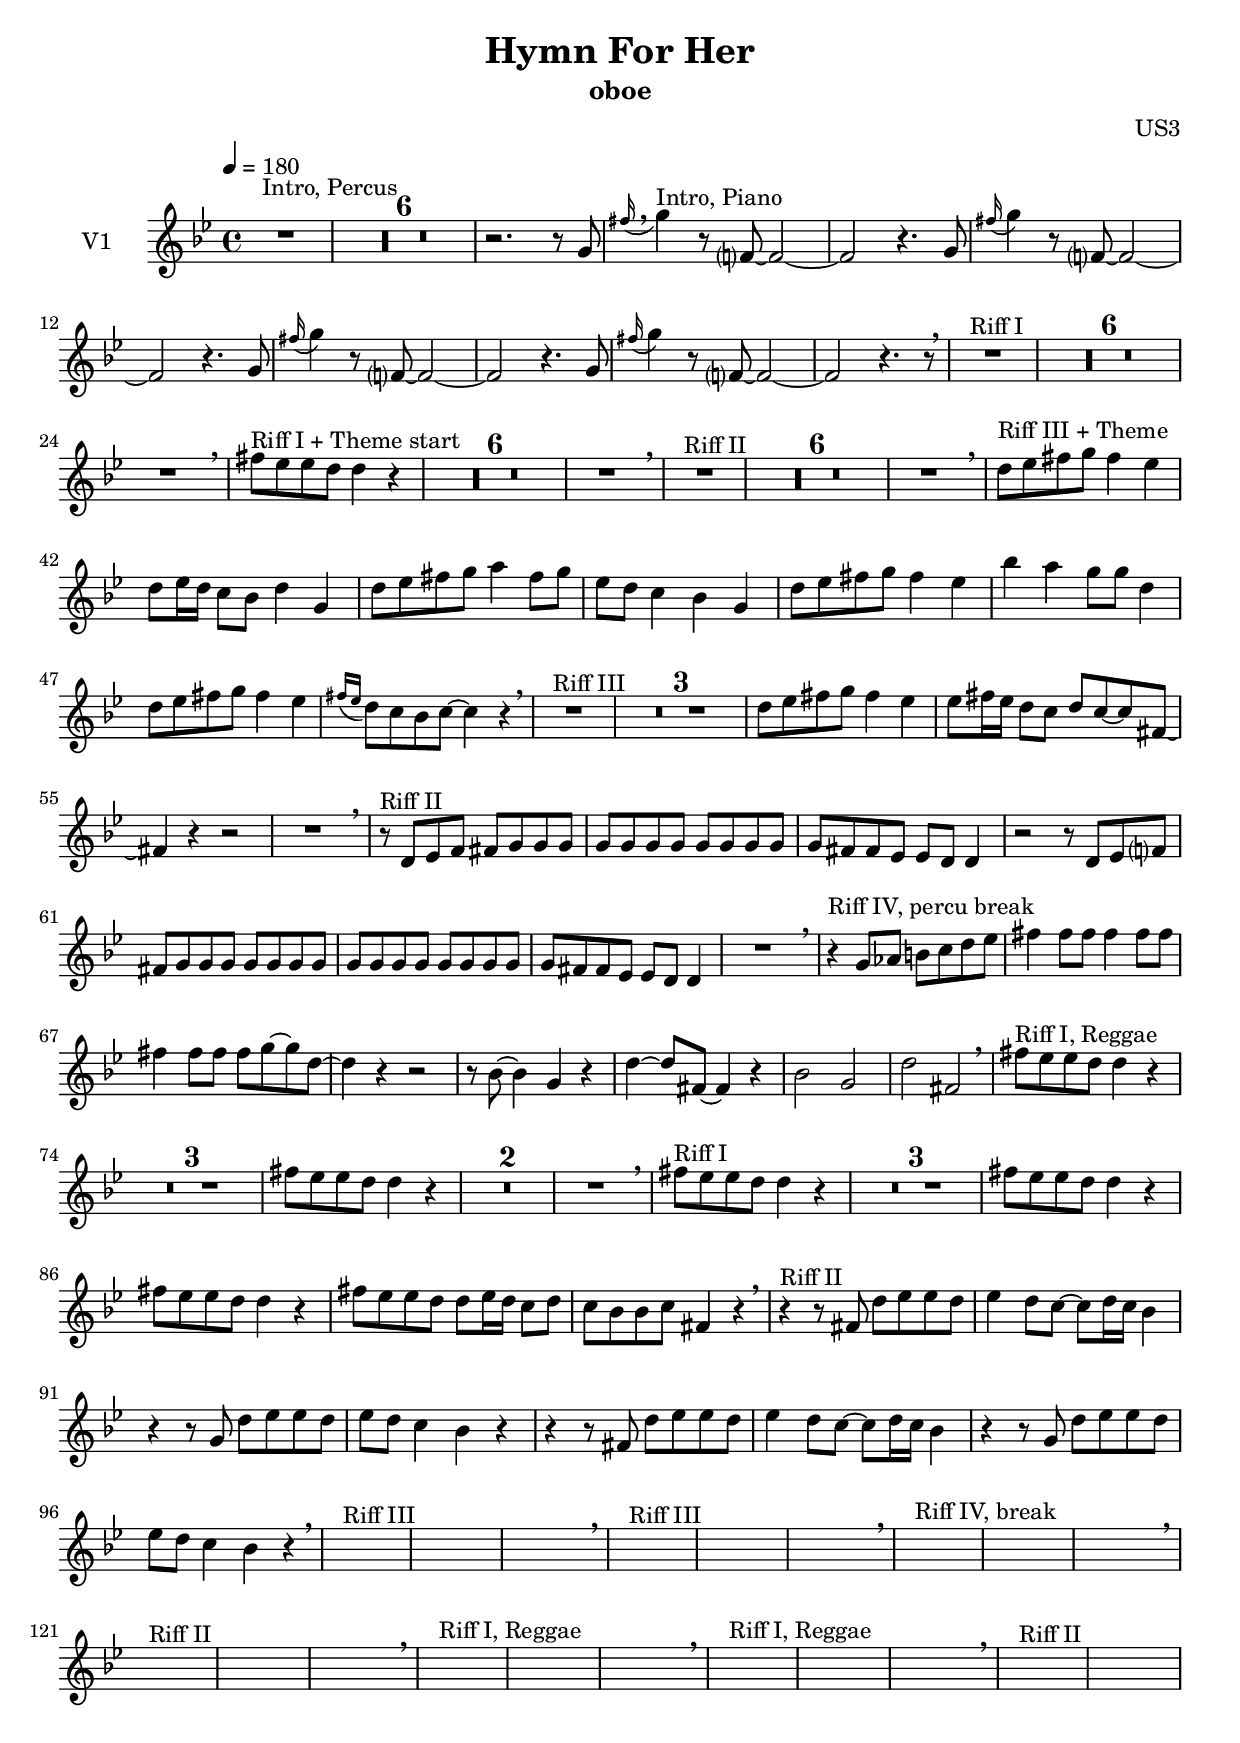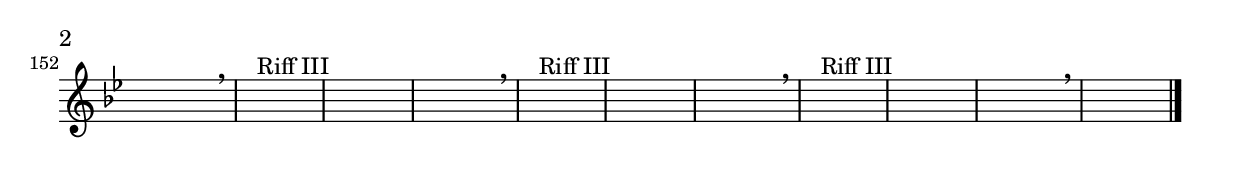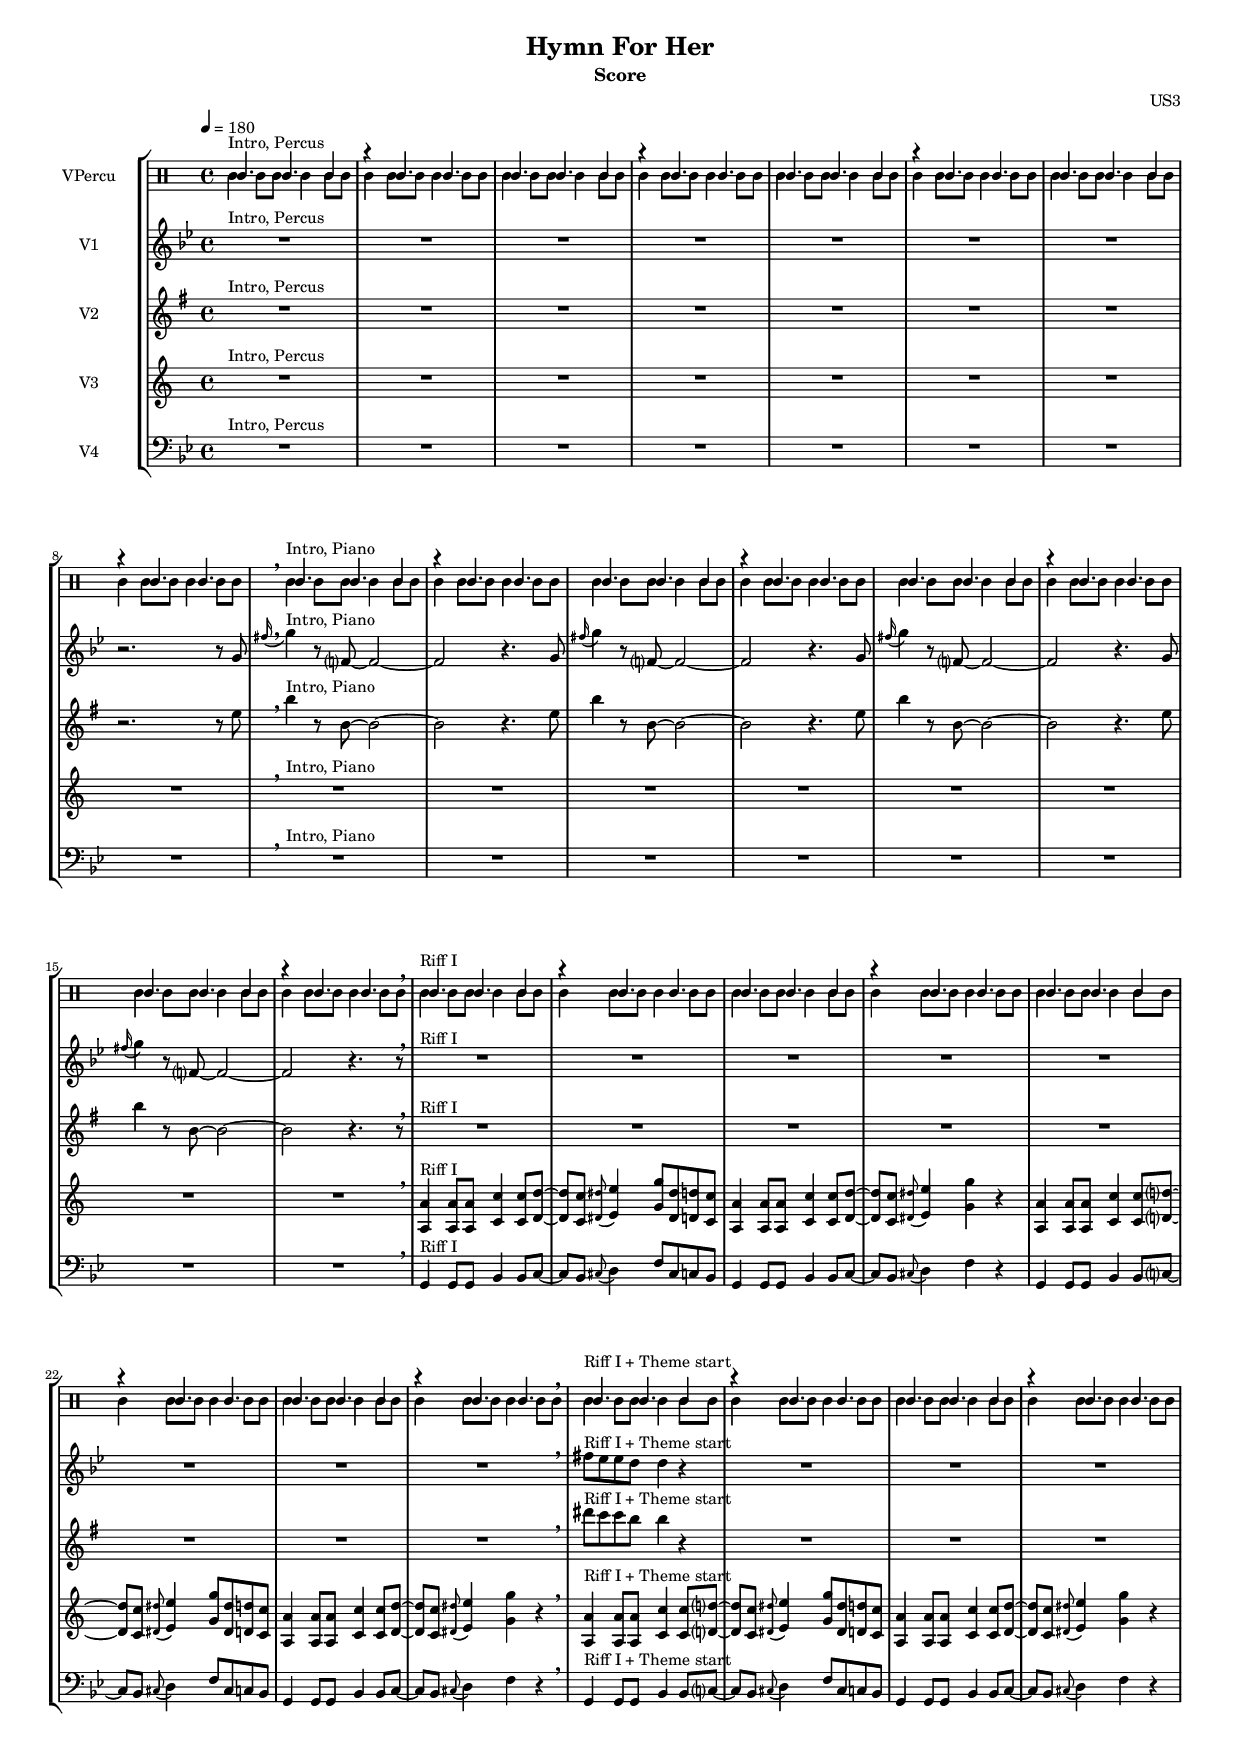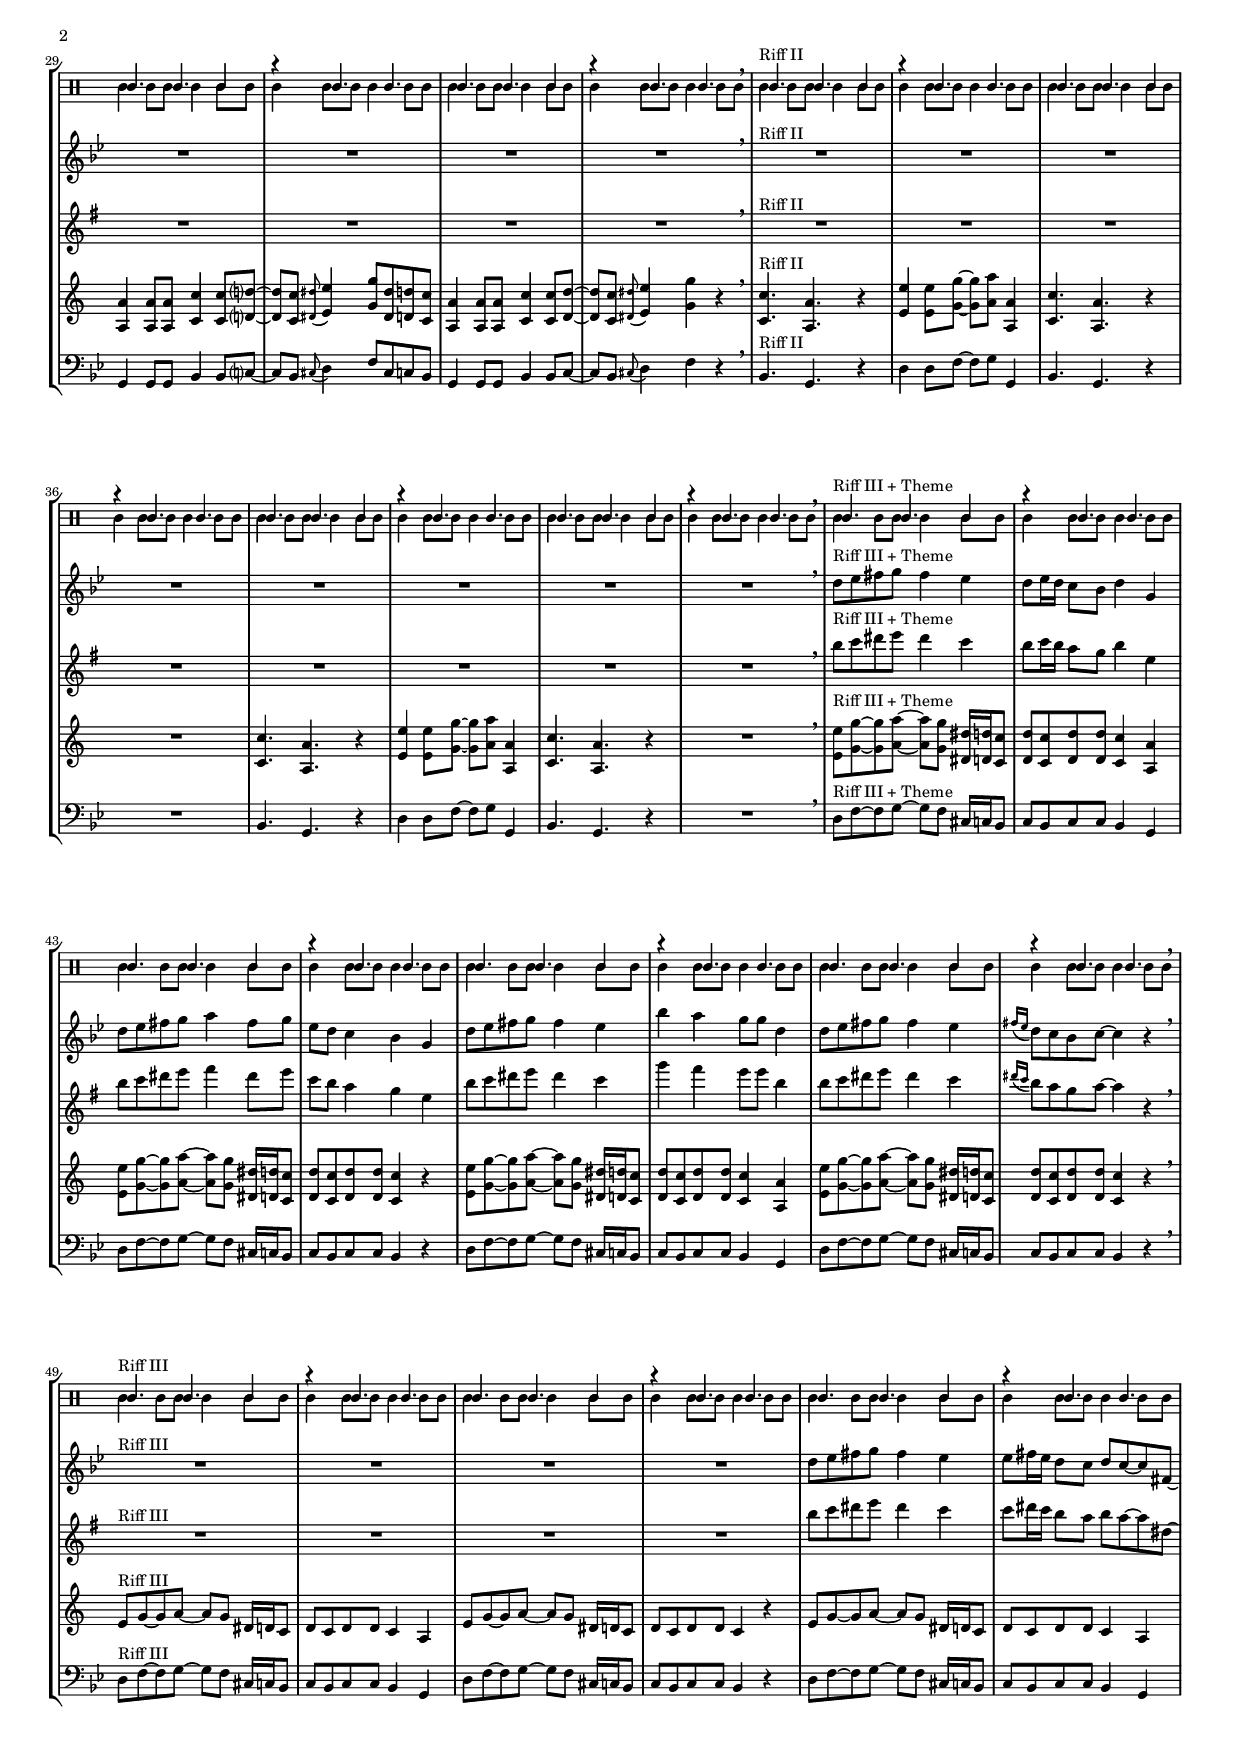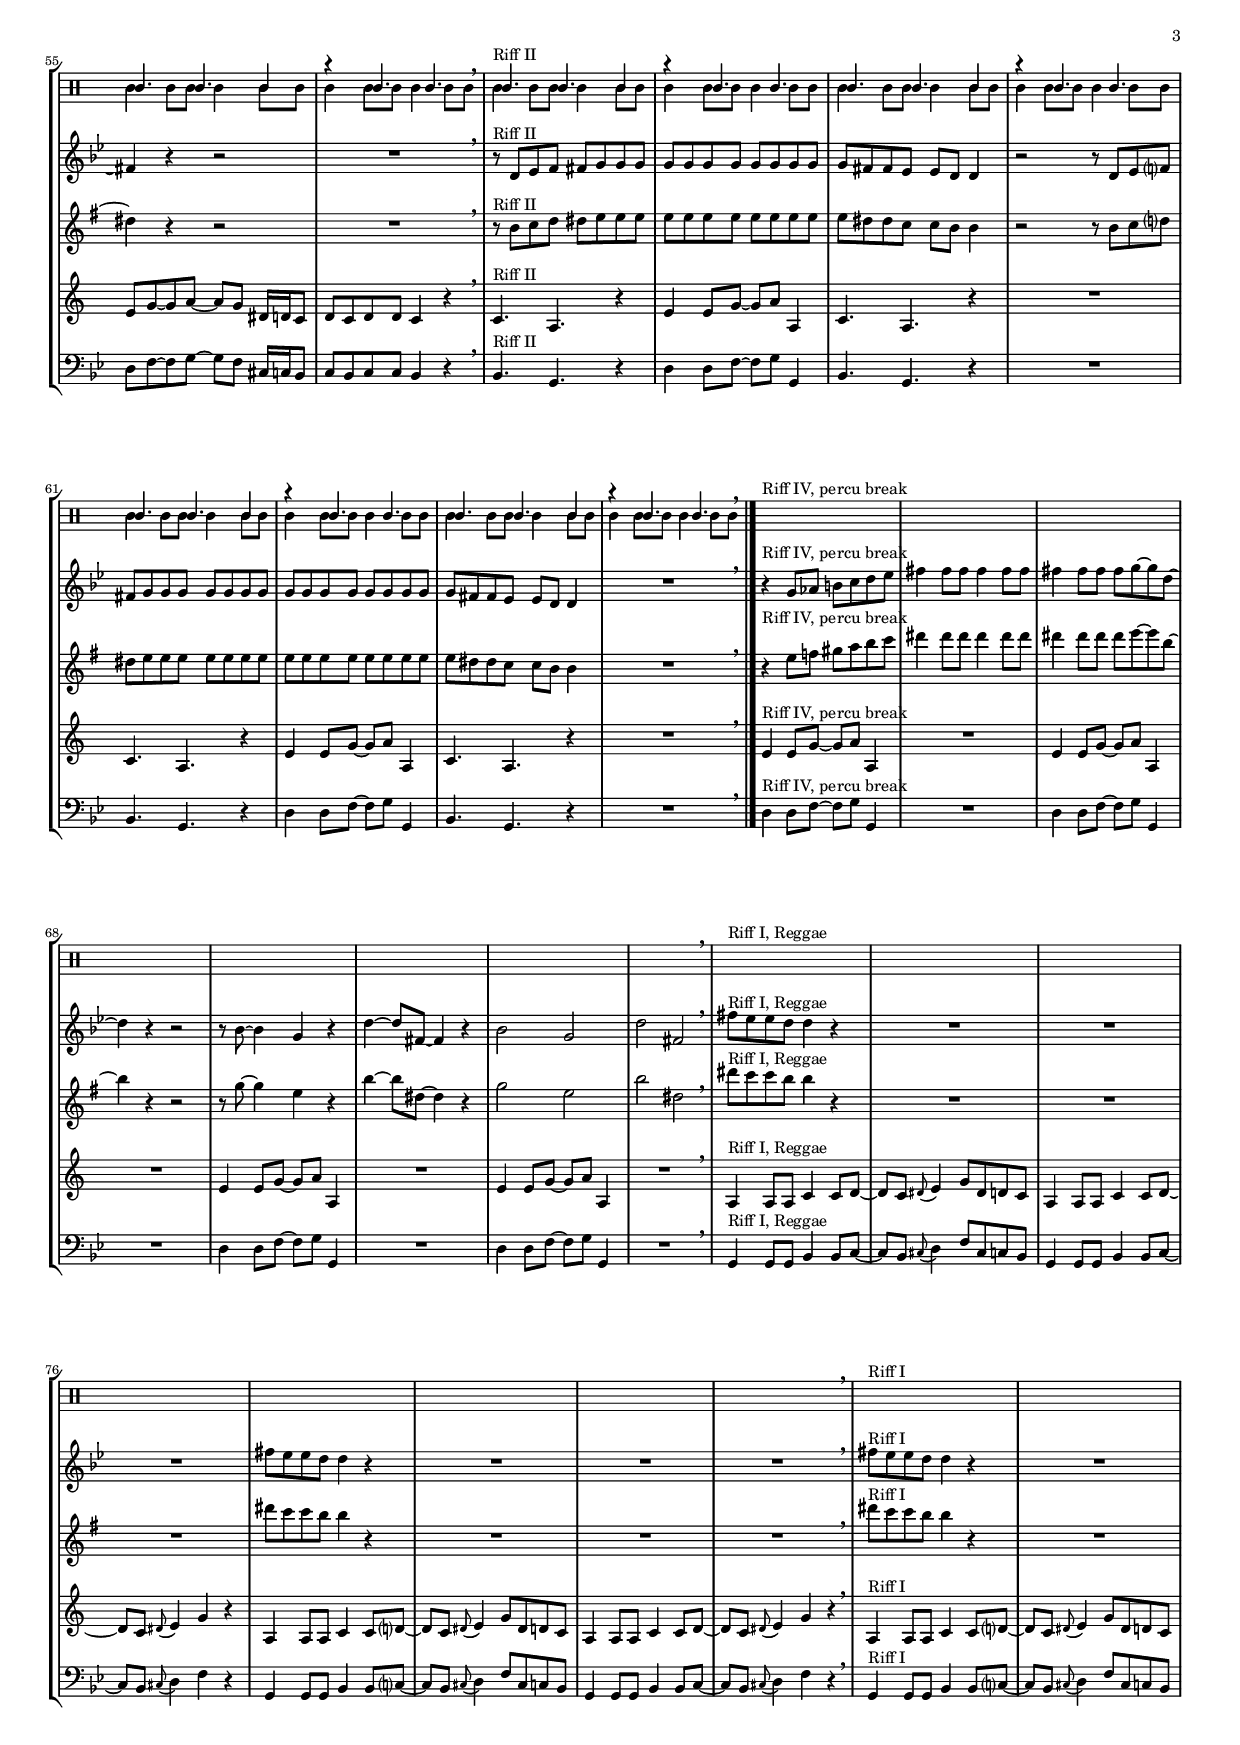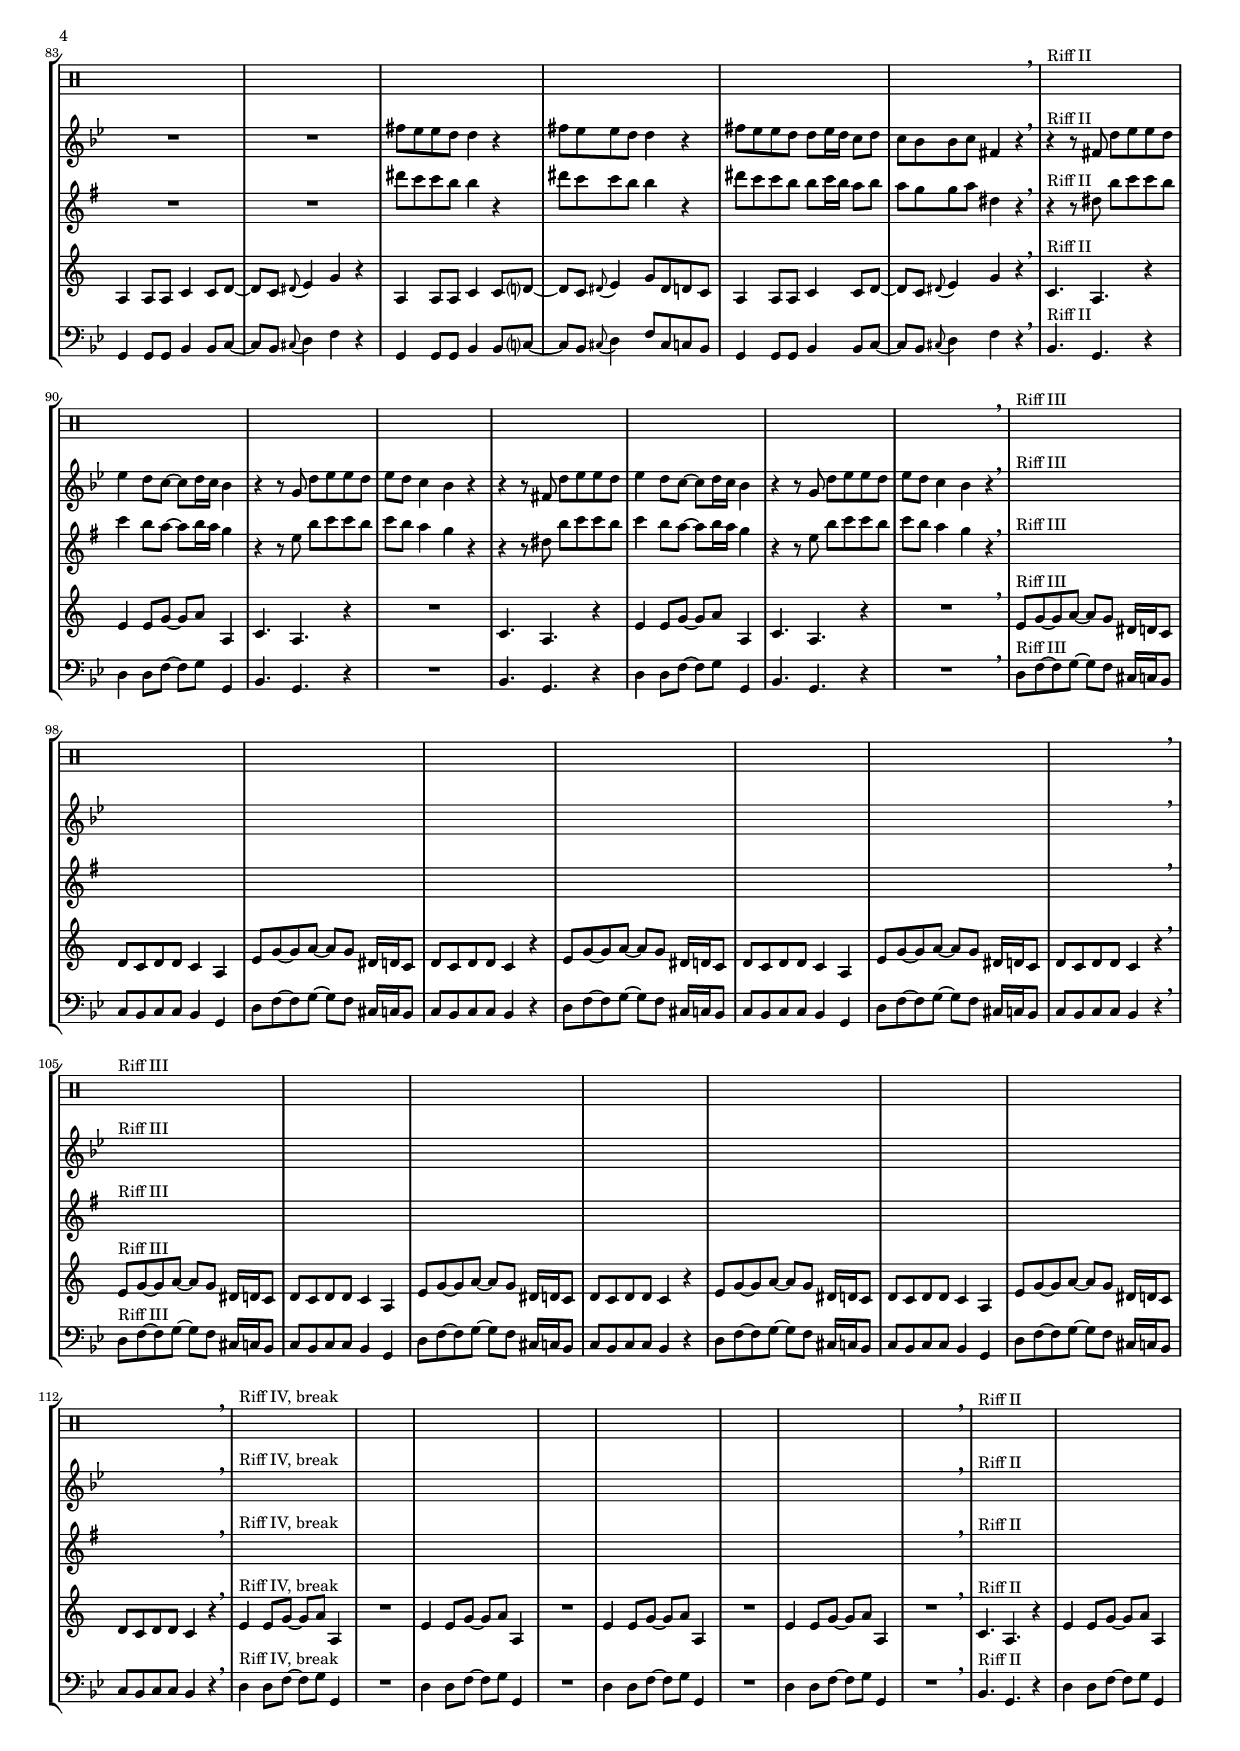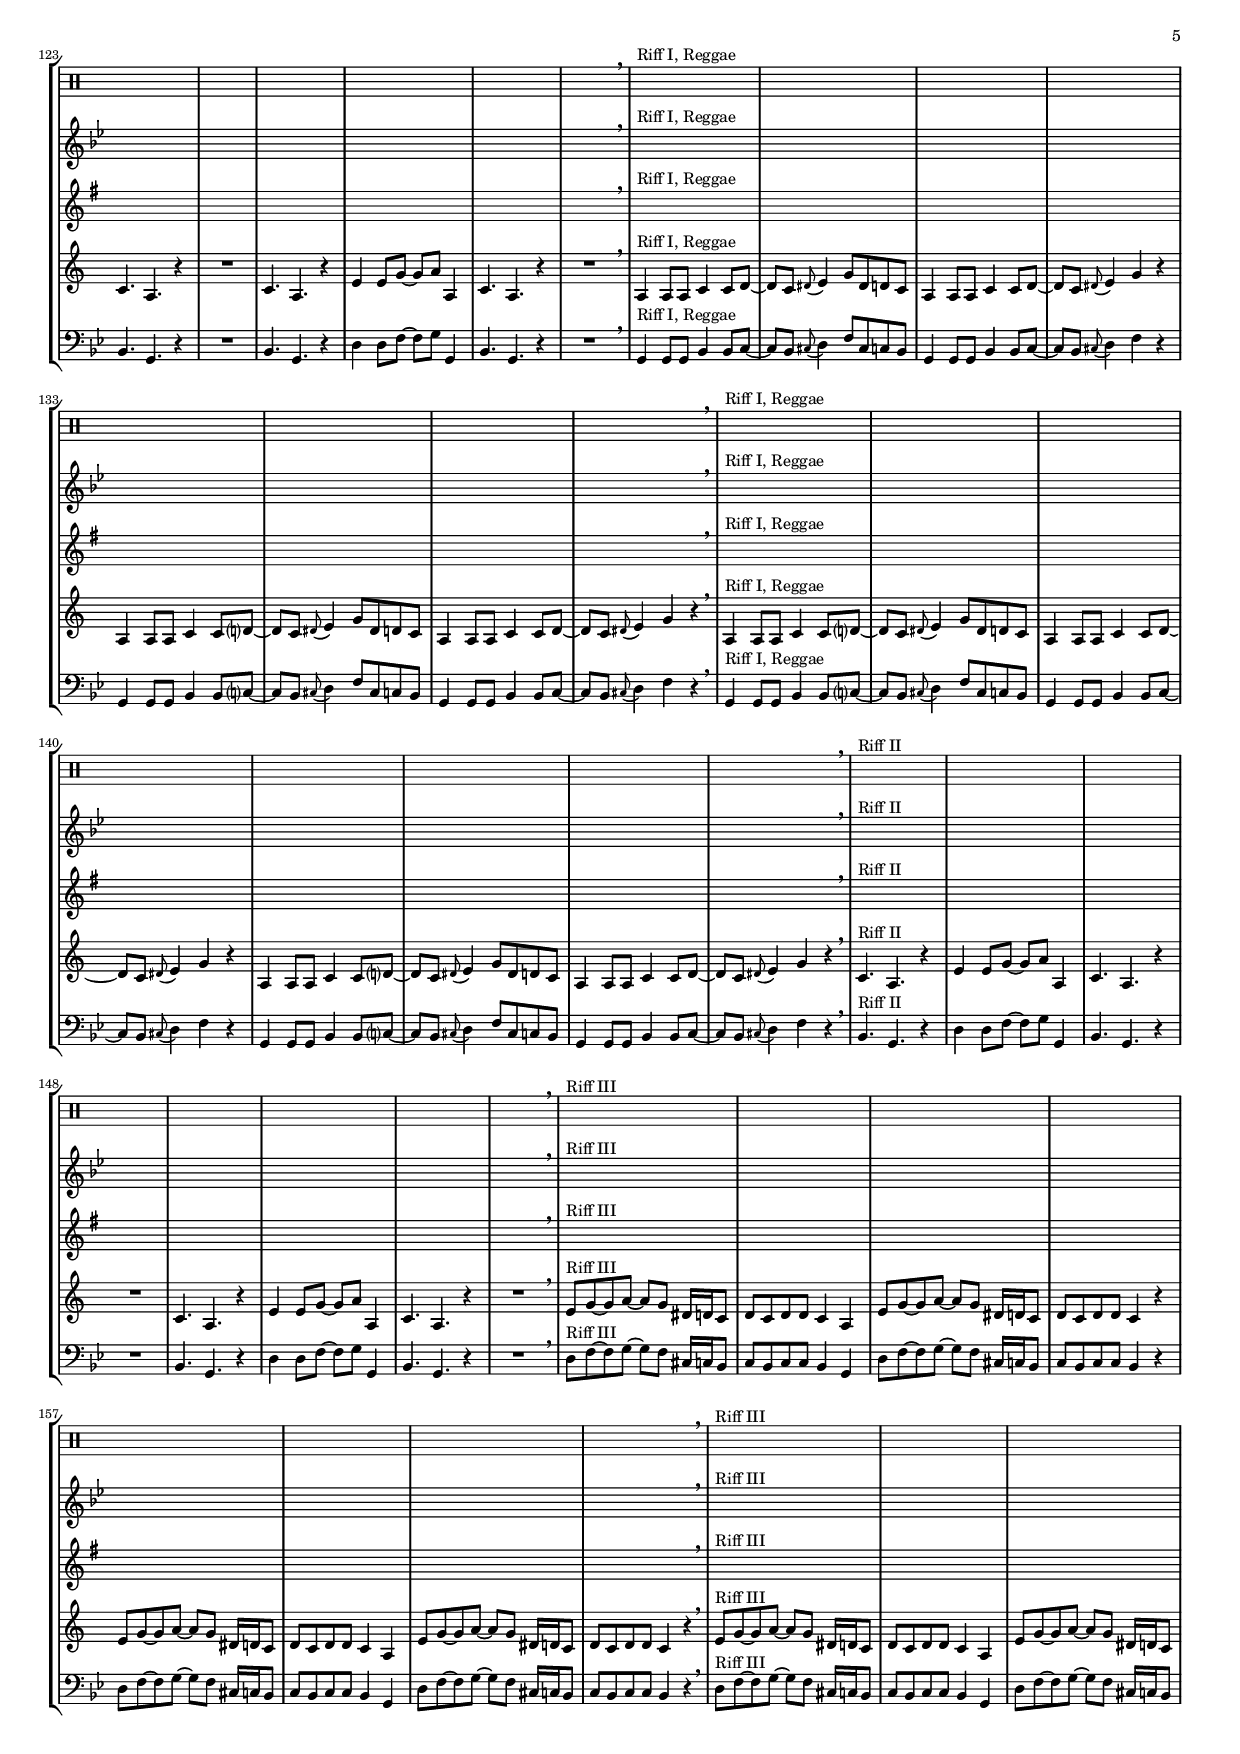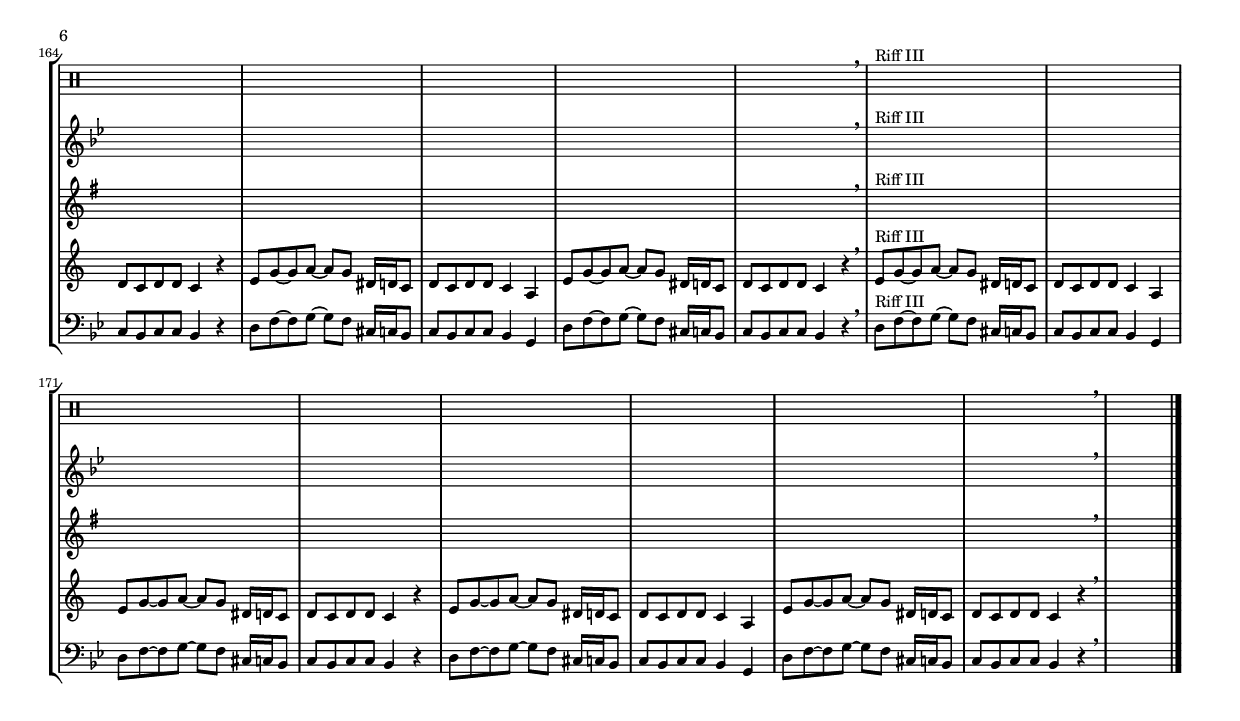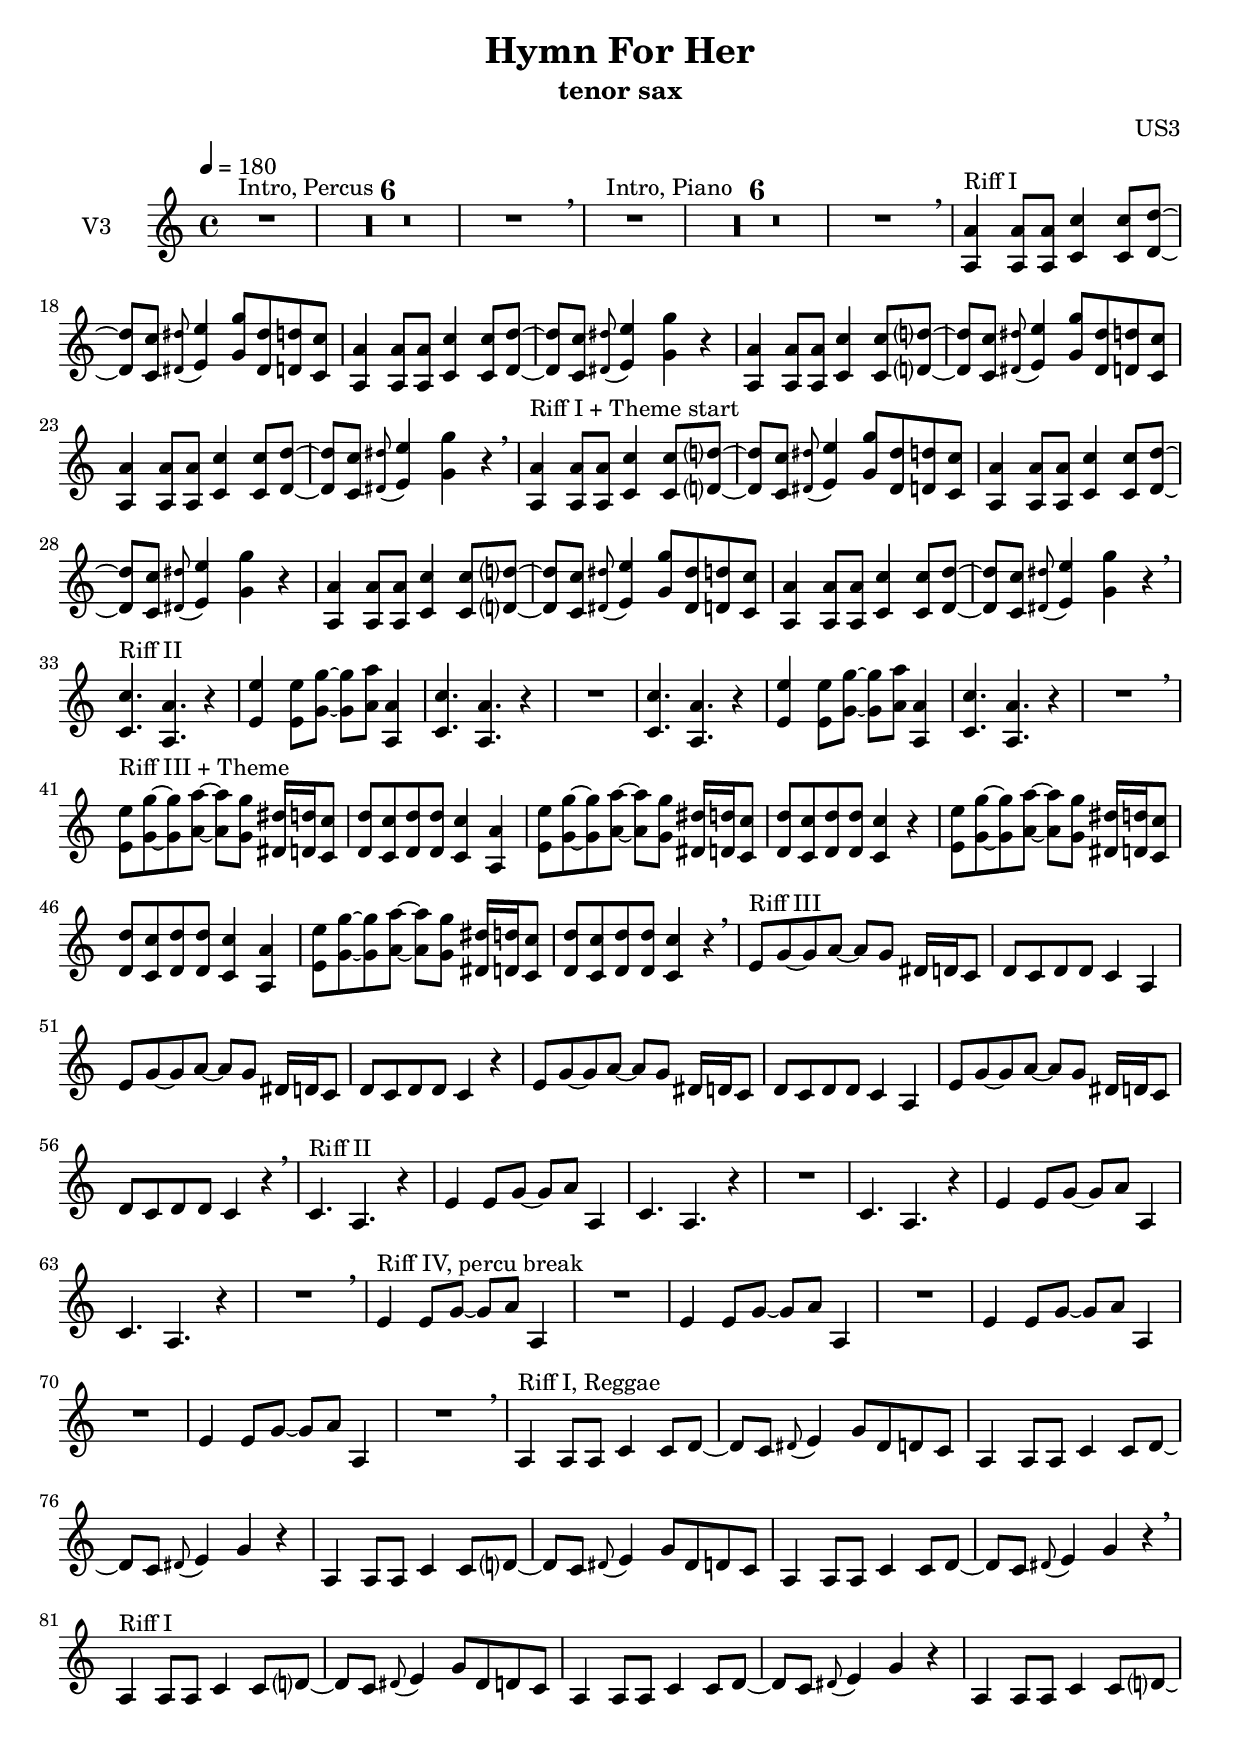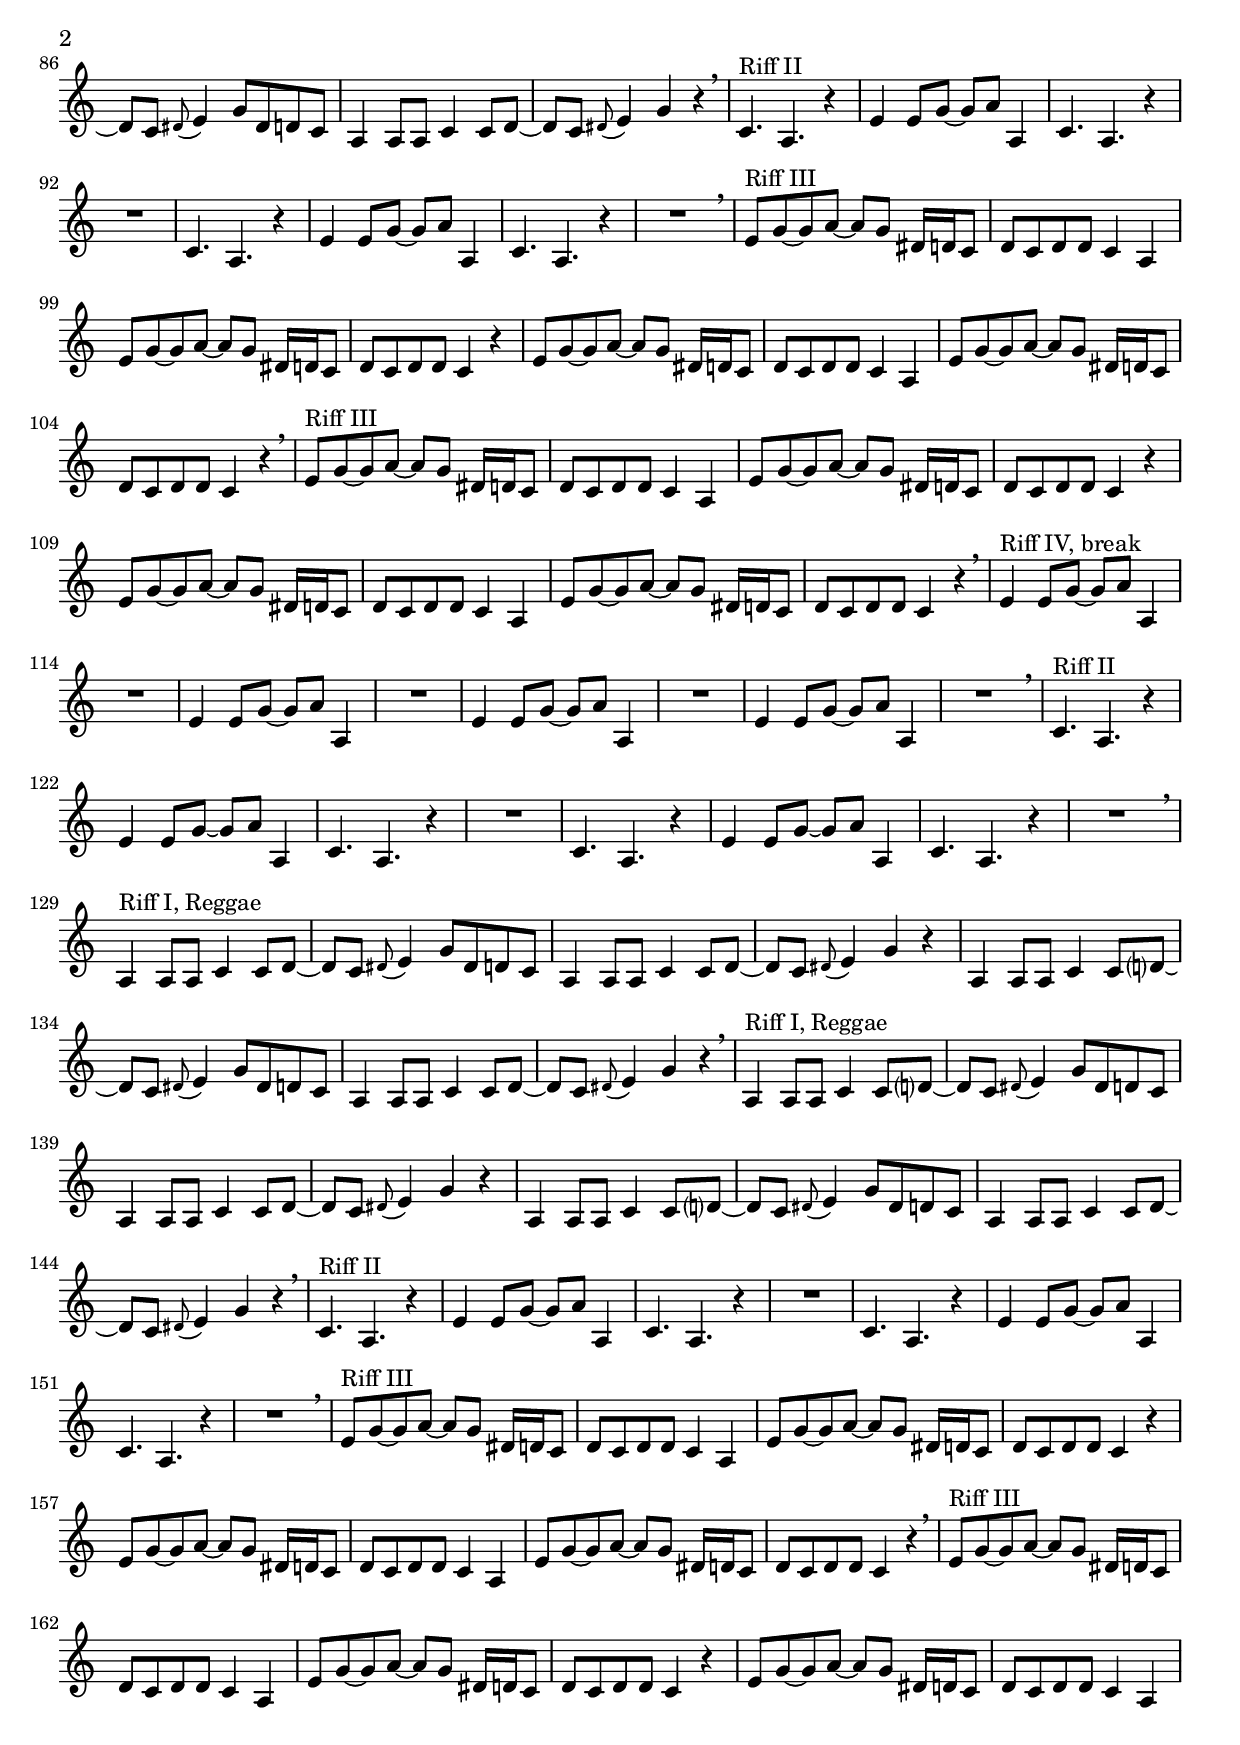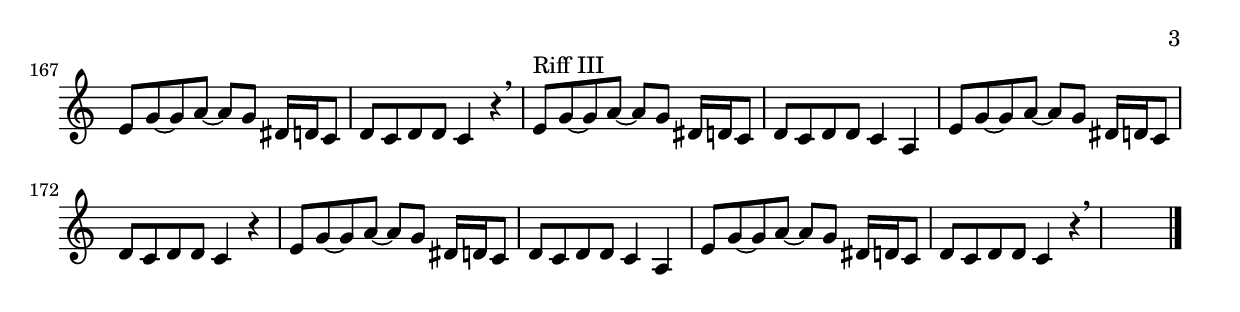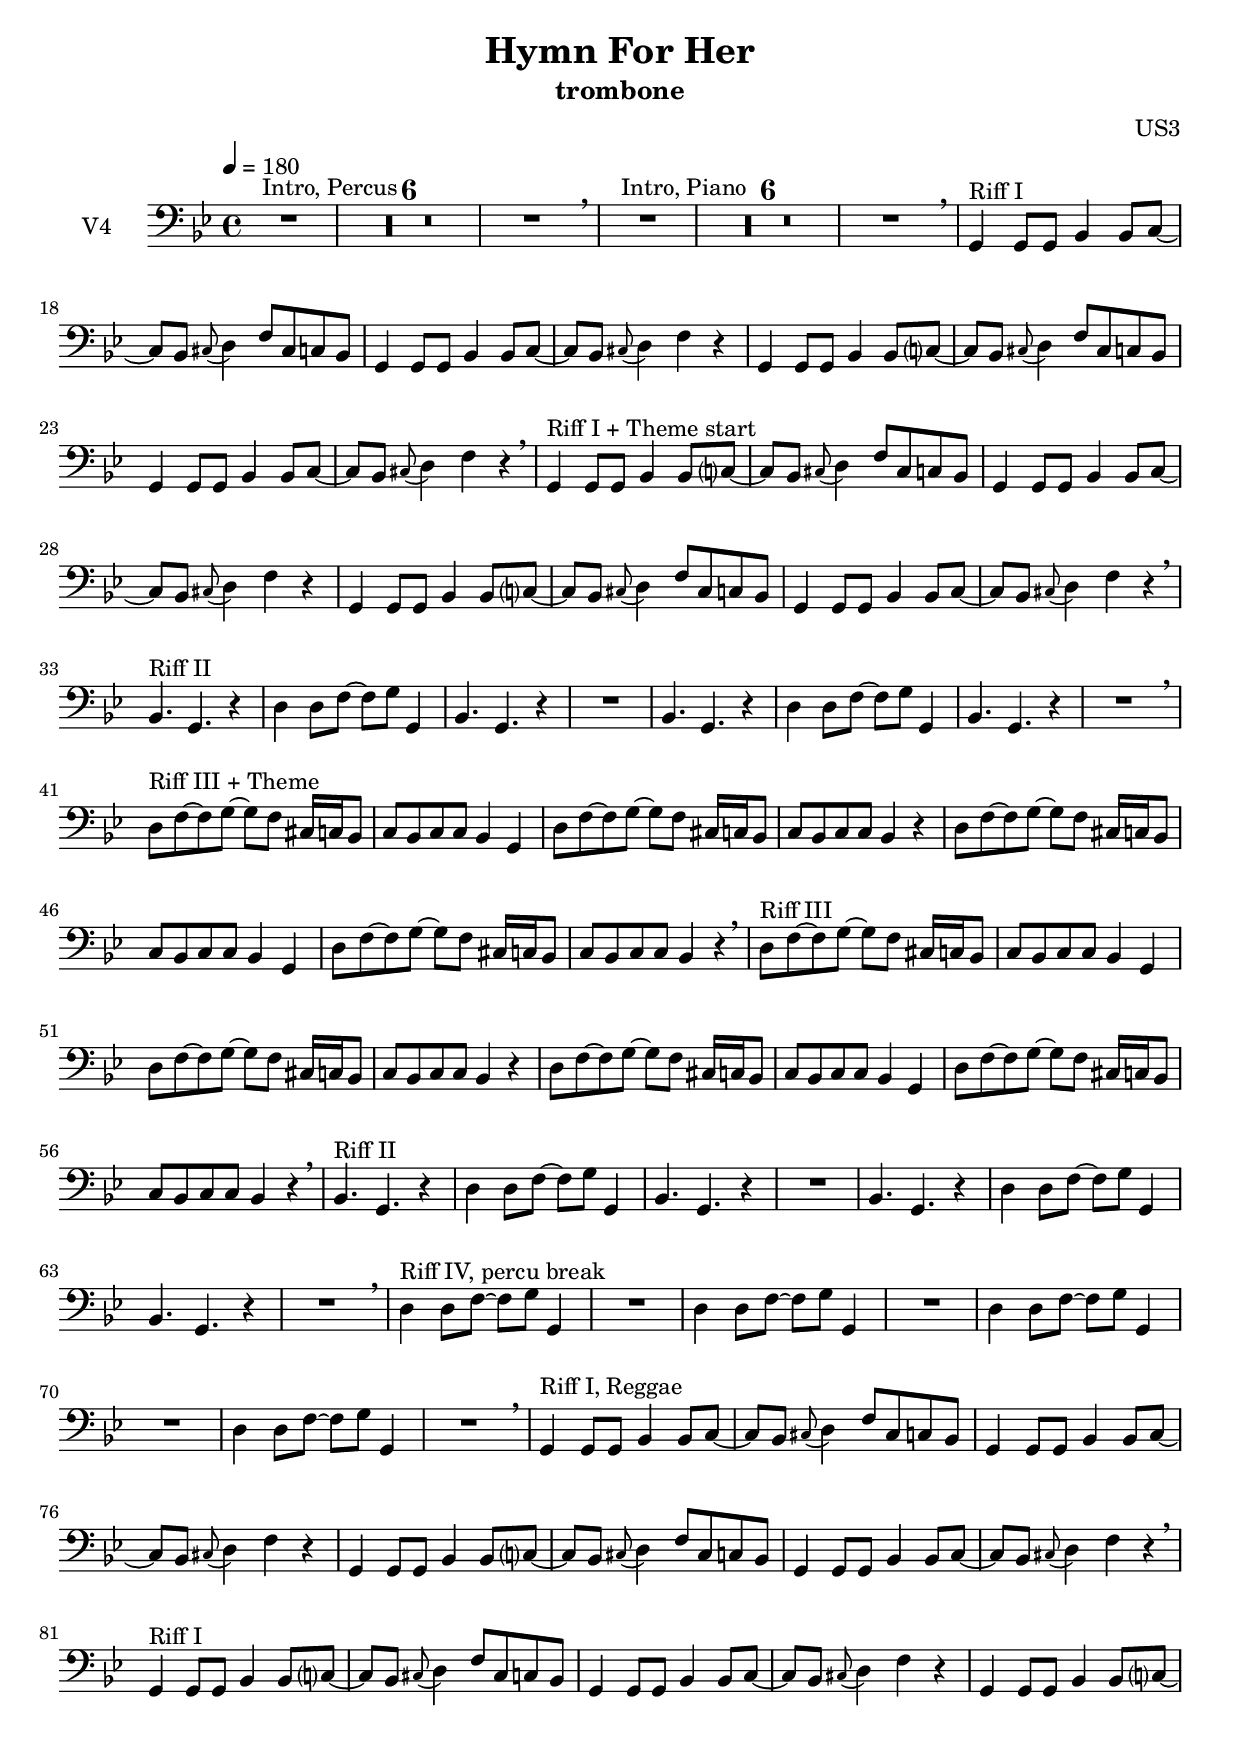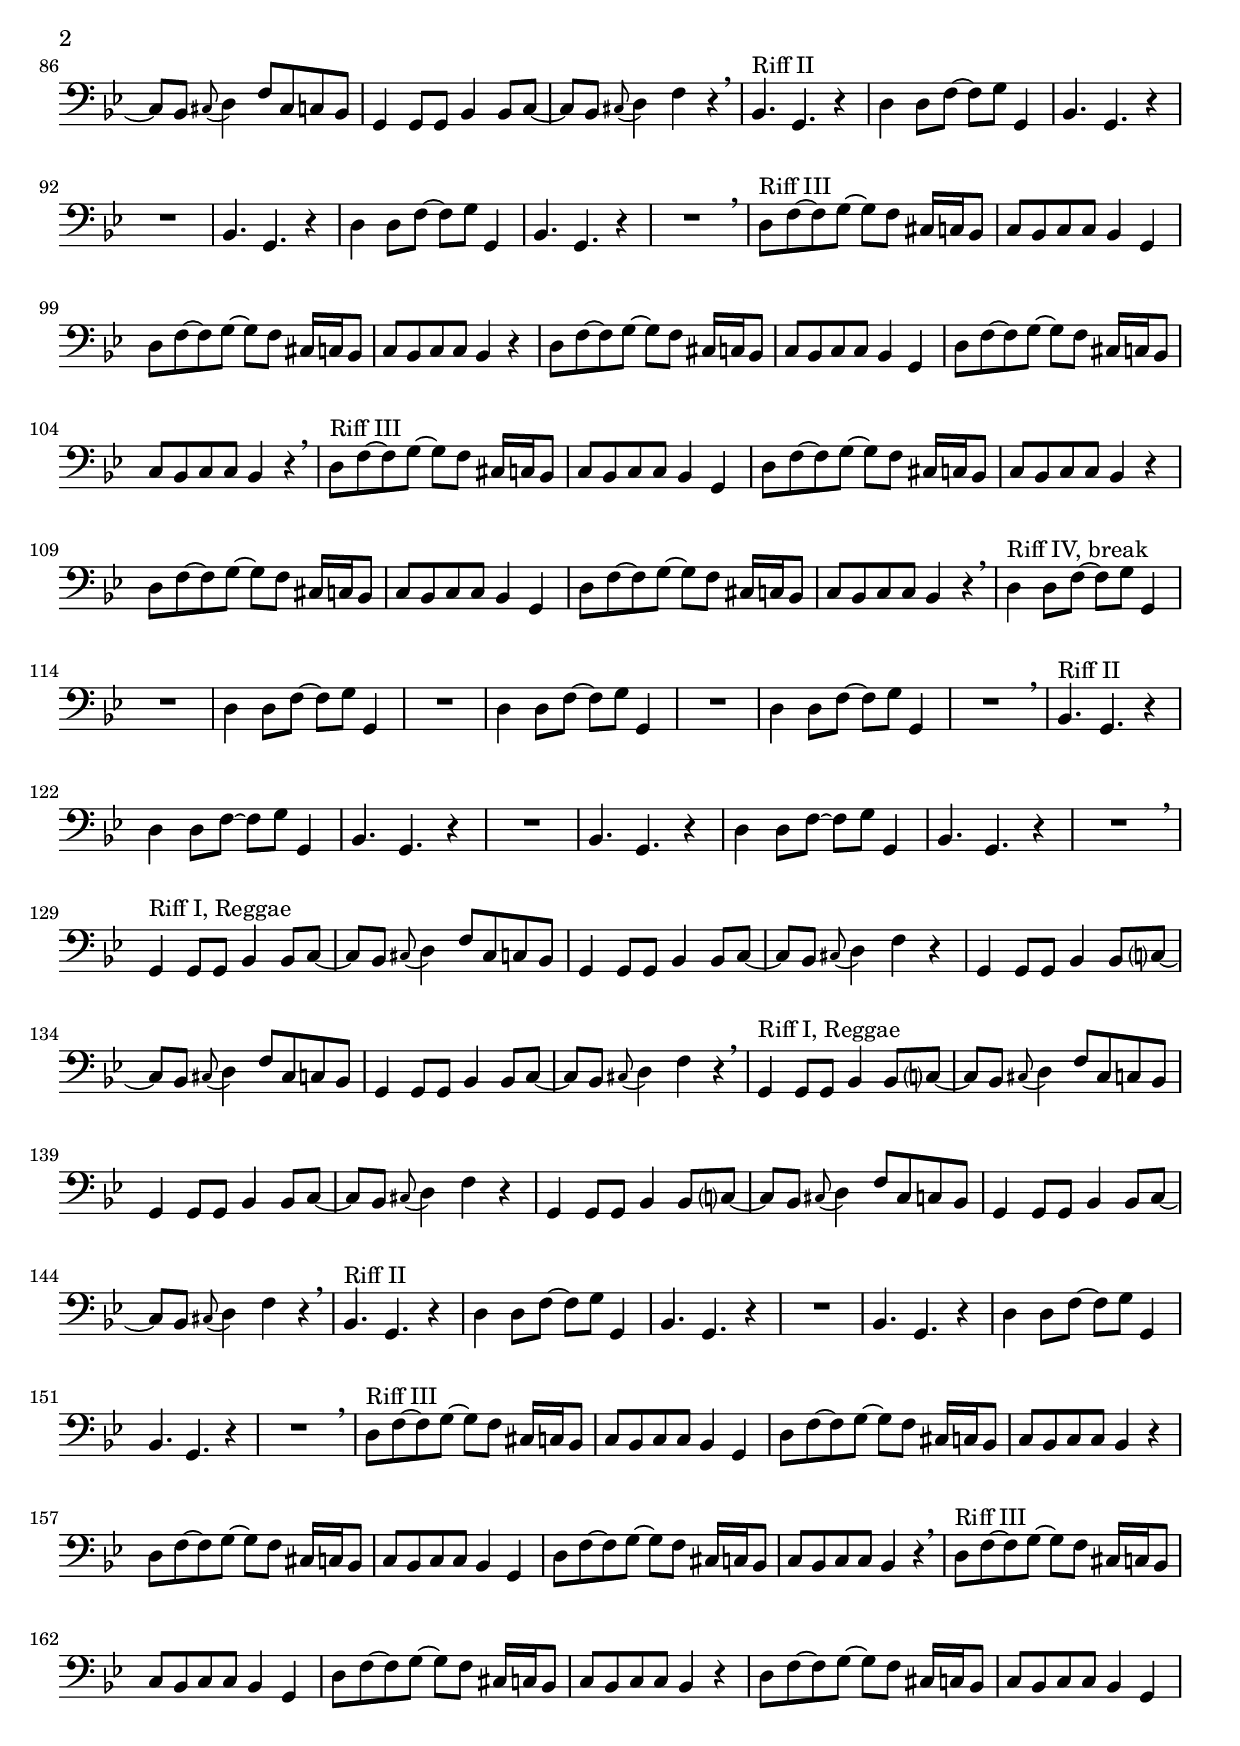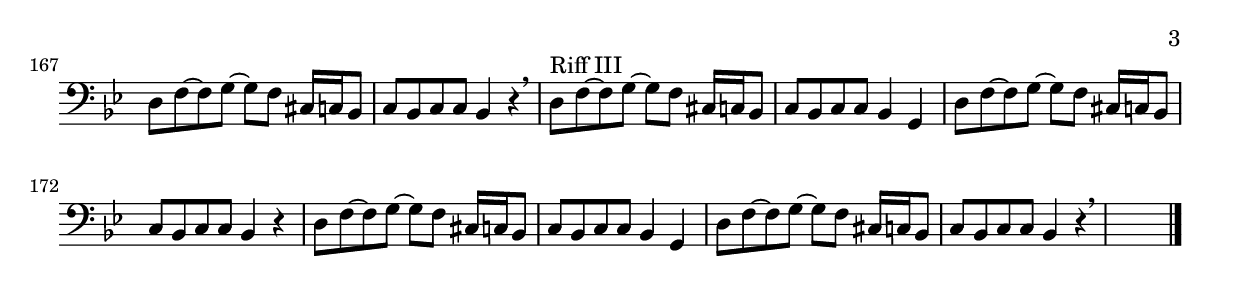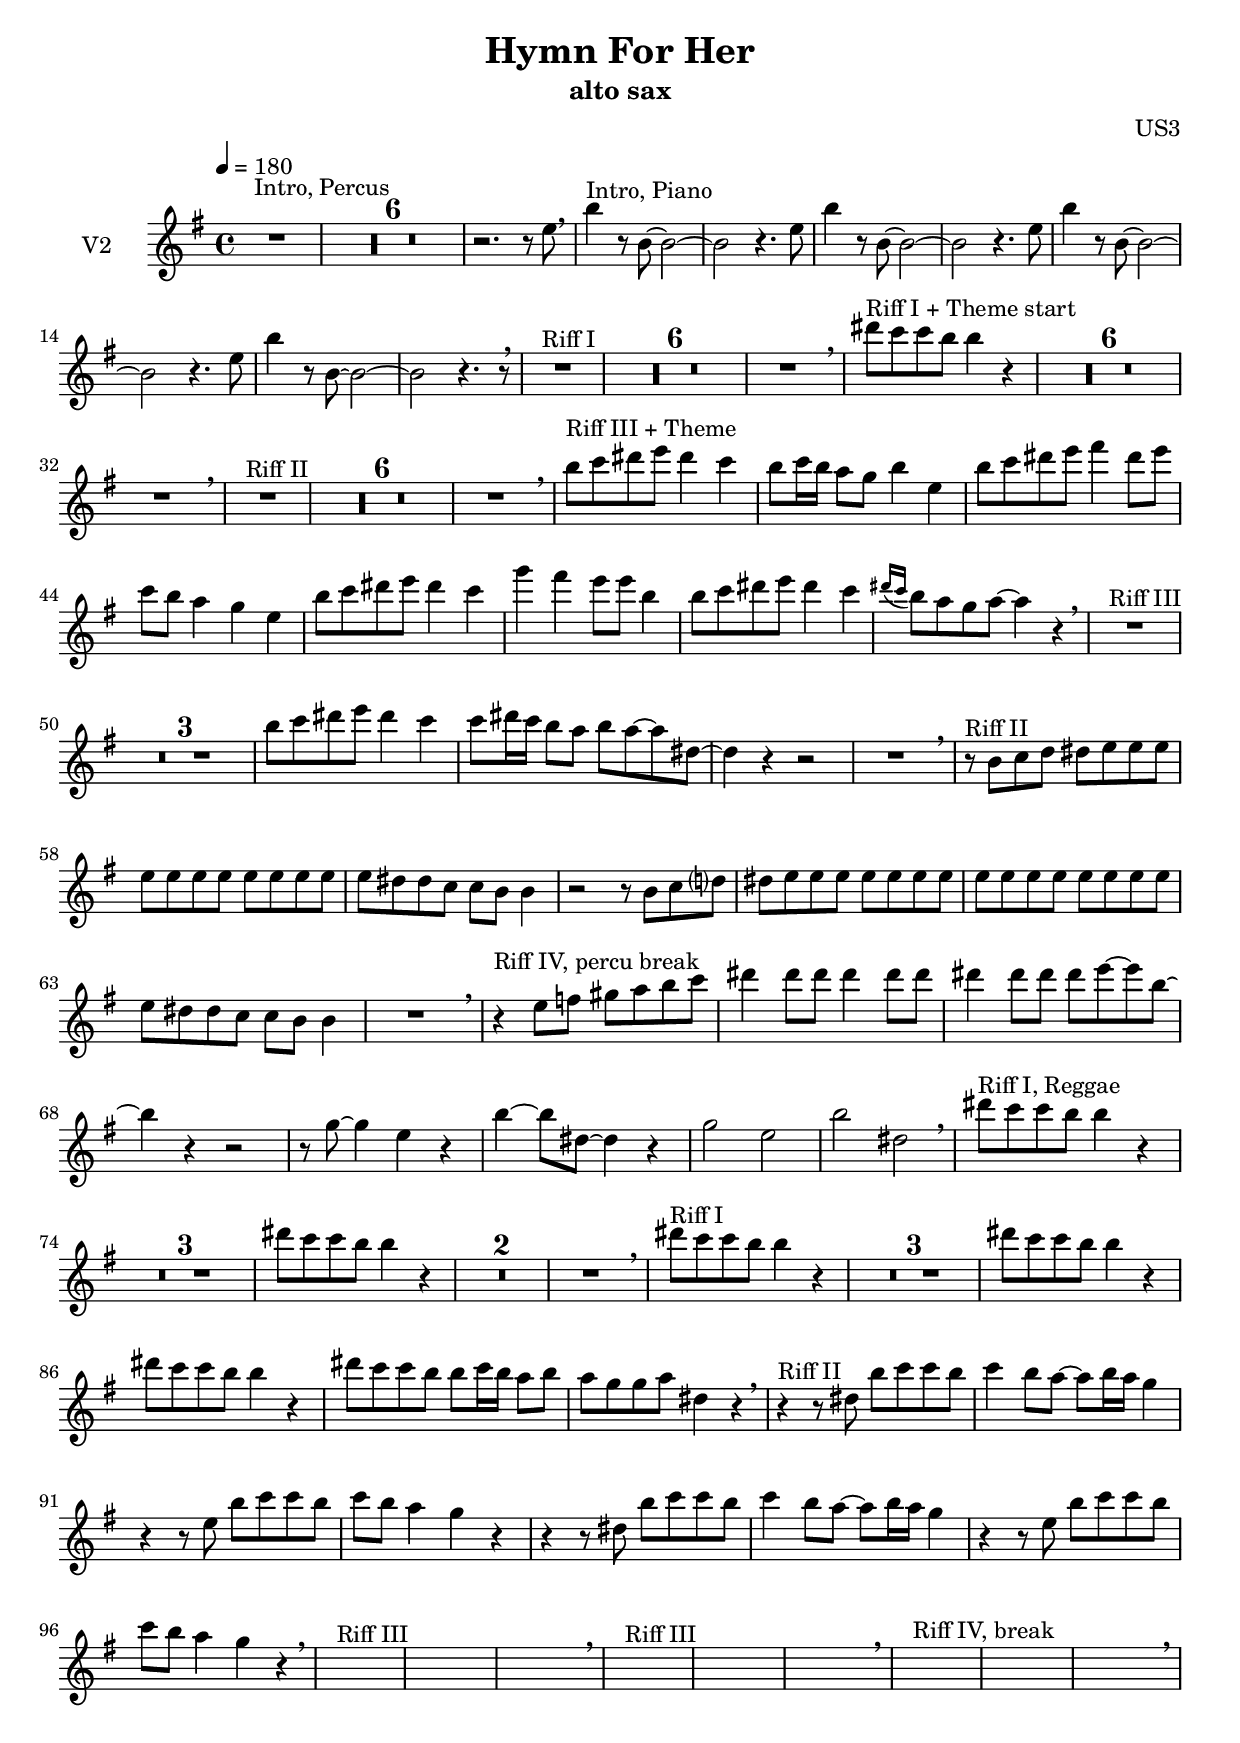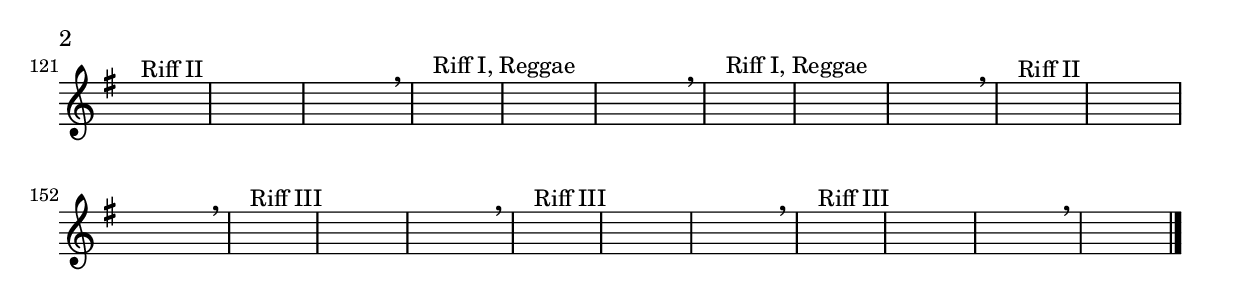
% Frescobaldi variables:
% -*- output: hymnForHer_windQuartet_scoreAndParts-score.pdf

% TRANSPOSITION and MIDI variables
originpitch = c %c' %bes'% f % c'

targetpitchone = c
targetpitchtwo = a
targetpitchthr = d'
targetpitchfou = c

midiInstrOne = "oboe"
midiInstrTwo = "alto sax"
midiInstrThr = "tenor sax"
midiInstrFou = "trombone"

clefVThree = "treble"

% INCLUDE the musical notes (and any variables further used in the books)
%%%%% piece.ly
%%%%% (This is the global definitions file)

\version "2.18.2"

\header{
  title = "Hymn For Her"
	composer = "US3"
}

% some things to define in the ..._score.ly file:
%originpitch = c' %c' %bes'% f % c'
%targetpitchone = c'
%targetpitchtwo = c'
%targetpitchthr = c'
%targetpitchfou = c'

%clefVThree = G % alto % bass... 

% midiInstrOne
% midiInstrTwo
% midiInstrThr
% midiInstrFou

globalStyle = {
  \accidentalStyle "modern-cautionary"
}

structure = {
  s1^\markup{Intro, Percus} | %\breathe |
  s1 * 6 |
  s1 \breathe |
  s1^\markup{Intro, Piano} | %\breathe |
  s1 * 6 |
  s1 \breathe |
  s1^\markup{Riff I} | %\breathe |
  s1 * 6 |
  s1 \breathe |
  s1^\markup{Riff I + Theme start} | %\breathe |
  s1 * 6 |
  s1 \breathe |
  s1^\markup{Riff II} | %\breathe |
  s1 * 6 |
  s1 \breathe |
  s1^\markup{Riff III + Theme} | %\breathe |
  s1 * 6 |
  s1 \breathe |
  s1^\markup{Riff III} | %\breathe |
  s1 * 6 |
  s1 \breathe |
  s1^\markup{Riff II} | %\breathe |
  s1 * 6 |
  s1 \breathe |
  s1^\markup{Riff IV, percu break} | %\breathe |
  s1 * 6 |
  s1 \breathe |
  s1^\markup{Riff I, Reggae} | %\breathe |
  s1 * 6 |
  s1 \breathe |
  s1^\markup{Riff I} | %\breathe |
  s1 * 6 |
  s1 \breathe |
  s1^\markup{Riff II} | %\breathe |
  s1 * 6 |
  s1 \breathe |
  s1^\markup{Riff III} | %\breathe |
  s1 * 6 |
  s1 \breathe |
  s1^\markup{Riff III} | %\breathe |
  s1 * 6 |
  s1 \breathe |
  s1^\markup{Riff IV, break} | %\breathe |
  s1 * 6 |
  s1 \breathe |
  s1^\markup{Riff II} | %\breathe |
  s1 * 6 |
  s1 \breathe |
  s1^\markup{Riff I, Reggae} | %\breathe |
  s1 * 6 |
  s1 \breathe |
  s1^\markup{Riff I, Reggae} | %\breathe |
  s1 * 6 |
  s1 \breathe |
  s1^\markup{Riff II} | %\breathe |
  s1 * 6 |
  s1 \breathe |
  s1^\markup{Riff III} | %\breathe |
  s1 * 6 |
  s1 \breathe |
  s1^\markup{Riff III} | %\breathe |
  s1 * 6 |
  s1 \breathe |
  s1^\markup{Riff III} | %\breathe |
  s1 * 6 |
  s1 \breathe |
  s1
  % \bar "||"
  \bar "|."
}

global = {
  \time 4/4
  \tempo 4 = 180
  \key g \minor 
}

bassRiffI = \relative c {
  \repeat unfold 2 {
    g4 g8 g bes4 bes8 c8~ |
    c8 bes8 \appoggiatura cis8 d4 f8 cis c bes |
    g4 g8 g bes4 bes8 c8~ |
    c8 bes8 \appoggiatura cis8 d4 f4 r4 |
  }
}

bassRiffII = \relative c {
  \repeat unfold 2 {
    bes4. g4. r4 |
    d'4 d8 f8~ f8 g8 g,4 | 
    bes4. g4. r4 |
    R1
  }
}

bassRiffIII = \relative c {
  \repeat unfold 2 {
    d8 f8~ f8 g8~ g8 f8 cis16 c bes8 |
    c8 bes c c bes4 g |
    d'8 f8~ f8 g8~ g8 f8 cis16 c bes8 |
    c8 bes c c bes4 r4 |
  }
}

bassRiffIV = \relative c {
  \repeat unfold 4 {
    d4 d8 f8~ f g8 g,4 |
    R1 |
  }
}

bassRiffs = {
  R1*8 |
  R1*8 |
  \bassRiffI
  \bassRiffI
  \bassRiffII
  \bassRiffIII
  \bassRiffIII
  \bassRiffII
  \bassRiffIV
  \bassRiffI
  \bassRiffI
  \bassRiffII
  \bassRiffIII
  \bassRiffIII
  \bassRiffIV
  \bassRiffII
  \bassRiffI
  \bassRiffI
  \bassRiffII
  \bassRiffIII
  \bassRiffIII
  \bassRiffIII
}

melody = \relative c'' {
  fis8 ees ees d d4 r4 | 
  R1 * 7 |
  
  R1 * 8 |
  
  d8 ees fis g fis4 ees |
  d8 ees16 d c8 bes d4 g, |
  d'8 ees fis g a4 fis8 g |
  ees d c4 bes g |
  d'8 ees fis g fis4 ees |
  bes'4 a g8 g d4 |
  d8 ees fis g fis4 ees |
  \appoggiatura {fis16 ees} d8 c bes c8~ c4 r |
  
  R1 * 4 |
  d8 ees fis g fis4 ees |
  ees8 fis16 ees d8 c d c~ c fis,~ |
  fis4 r r2 |
  R1 |

  r8 d ees f fis g g g |
  g g g g g g g g |
  g fis fis ees ees d d4 | 
  r2 r8 d ees f | 
  fis g g g g g g g | 
  g g g g g g g g |
  g fis fis ees ees d d4 | 
  R1 
  
  r4 g8 aes b c d ees |
  fis4 fis8 fis fis4 fis8 fis |
  fis4 fis8 fis fis8 g~ g d~ |
  d4 r4 r2 |
  r8 bes~ bes4 g4 r4 |
  d'4~ d8 fis,~ fis4 r4 |
  bes2 g2 |
  d'2 fis, |
  
  fis'8 ees ees d d4 r4 | 
  R1 * 3 |
  fis8 ees ees d d4 r4 | 
  R1 * 3 |
  
  fis8 ees ees d d4 r4 | 
  R1 * 3 |
  fis8 ees ees d d4 r4 | 
  fis8 ees ees d d4 r4 | 
  fis8 ees ees d d8 ees16 d c8 d |
  c bes bes c fis,4 r4 | 
  %fis'8 ees ees d d4 r4 | 
  %fis8 ees ees d d4 r4 | 
  %fis8 ees ees d d8 c c d | 
  %c bes bes c fis,4 r4 | 
  
  r4 r8 fis d' ees ees d |
  ees4 d8 c~ c d16 c bes4 |
  r4 r8 g d' ees ees d |
  ees d c4 bes r4 |
  r4 r8 fis d' ees ees d |
  ees4 d8 c~ c d16 c bes4 |
  r4 r8 g d' ees ees d |
  ees d c4 bes r4 |
  
  %fis'8 ees ees g g fis fis a |
  % a g bes a \appoggiatura {bes16 c } d 
}

one = \transpose \originpitch \targetpitchone {\new Voice { 
  \global
  \relative c''{
  \set Staff.instrumentName = #"V1 "
  \set Staff.midiInstrument = \midiInstrOne
  \transposition c' % for MIDI files? to be verified
  {
  \compressFullBarRests
  R1*7 |
  r2. r8 g |
  \repeat unfold 3 {
    \appoggiatura fis'16 g4 r8 f,8~ f2~ |
    f2 r4. g8 | 
  }
  \appoggiatura fis'16 g4 r8 f,8~ f2~ |
  f2 r4. r8 | 
  R1 *8 |
  \melody
  }
}}}   %*********************************

two = \transpose \originpitch \targetpitchtwo {\new Voice { 
  \global
  \relative c''{
  \set Staff.instrumentName = #"V2 "
  \set Staff.midiInstrument = \midiInstrTwo
  \transposition ees % for MIDI files? to be verified
  {
  \compressFullBarRests
  R1*7 |
  r2. r8 g |
  \repeat unfold 3 {
    d'4 r8 d,8~ d2~ |
    d2 r4. g8 | 
  }
  d'4 r8 d,8~ d2~ |
  d2 r4. r8 | 
  R1 *8 |
  \melody
  }
}}}   %*********************************

three = \transpose \originpitch \targetpitchthr {\new Voice { 
  \global
  \relative c' {
  \set Staff.instrumentName = #"V3 "
  \set Staff.midiInstrument = \midiInstrThr
  \transposition bes % for MIDI files? to be verified

  %\clef bass %alto
  \clef \clefVThree

  \compressFullBarRests
  <<
    {
      R1*8 |
      R1*8 |
      \repeat unfold 2 {
        g4 g8 g bes4 bes8 c8~ |
        c8 bes8 \appoggiatura cis8 d4 f8 cis c bes |
        g4 g8 g bes4 bes8 c8~ |
        c8 bes8 \appoggiatura cis8 d4 f4 r4 |
      }
      \repeat unfold 2 {
        g,4 g8 g bes4 bes8 c8~ |
        c8 bes8 \appoggiatura cis8 d4 f8 cis c bes |
        g4 g8 g bes4 bes8 c8~ |
        c8 bes8 \appoggiatura cis8 d4 f4 r4 |
      }
      \repeat unfold 2 {
        bes,4. g4. r4 |
        d'4 d8 f8~ f8 g8 g,4 | 
        bes4. g4. r4 |
        R1
      }
      \repeat unfold 2 {
        d'8 f8~ f8 g8~ g8 f8 cis16 c bes8 |
        c8 bes c c bes4 g |
        d'8 f8~ f8 g8~ g8 f8 cis16 c bes8 |
        c8 bes c c bes4 r4 |
      }
    }
    {
      \bassRiffs
    }
  >>
}}}   %*********************************

four = \transpose \originpitch \targetpitchfou {\new Voice { 
  \global
  \relative c {
  \set Staff.instrumentName = #"V4 "
  \set Staff.midiInstrument = \midiInstrFou
  \transposition \targetpitchfou % for MIDI files? to be verified

  \clef bass 

  \compressFullBarRests
  R1*8 |
  R1*8 |
  \bassRiffI
  \bassRiffI
  \bassRiffII
  \bassRiffIII
  \bassRiffIII
  \bassRiffII
  \bassRiffIV
  \bassRiffI
  \bassRiffI
  \bassRiffII
  \bassRiffIII
  \bassRiffIII
  \bassRiffIV
  \bassRiffII
  \bassRiffI
  \bassRiffI
  \bassRiffII
  \bassRiffIII
  \bassRiffIII
  \bassRiffIII
}}}   %**********************************

percuUp = \drummode {
  \repeat unfold 8 {
    \repeat unfold 4 {
      wbh4. wbh4. wbh4 |
      r4 wbh4. wbh4.
    }
  }
}
percuDown = \drummode {
  \repeat unfold 8 {
    \repeat unfold 4 {
      mar4 mar8 mar mar4 mar8 mar |
      mar4 mar8 mar mar4 mar8 mar |
    }
  }
}


percus =  {
  \global
  \set Staff.instrumentName = #"VPercu "
  \set Staff.midiInstrument = "synth drum"

\compressFullBarRests
<<
  \new DrumVoice {\voiceOne \percuUp }
  \new DrumVoice {\voiceTwo \percuDown }
>>

\bar "|."}   %**********************************

musicPieceOne = {
  <<
    \tag #'score \tag #'vpercu \new DrumStaff { << \globalStyle \structure \percus>> }
    \tag #'score \tag #'v1 \new Staff { << \globalStyle \structure \one >> }
    \tag #'score \tag #'v2 \new Staff { << \globalStyle \structure \two>> }
    \tag #'score \tag #'v3 \new Staff { << \globalStyle \structure \three>> }
    \tag #'score \tag #'v4 \new Staff { << \globalStyle \structure \four>> }
  >>
}


%%% Local Variables:
%%% LilyPond-master-file: "hymnForHer_windQuartet_scoreAndParts.ly"
%%% End: 
% -*- master: hymnForHer_windQuartet_scoreAndParts.ly;
% -*- output: hymnForHer_windQuartet_scoreAndParts-score.pdf


\paper{
  print-all-headers = "true"
}
#(set-global-staff-size 14)

% BOOK FOR THE WHOLE SCORE
% 
%    add as many bookparts as there are pieces in the music
\book{
  \bookOutputSuffix "score"
  \header {
    instrumentName = "Title" % ?
    }
  #(set-global-staff-size 14)
  \bookpart{
    \header{
      subtitle = "Score"
      }
    \score {
      \new StaffGroup \keepWithTag #'score \musicPieceOne
      \layout { 
	#(layout-set-staff-size 14)}
      \midi { }
      \header{
	instrumentName ="Quartet"
      }
    }
  }
  % ... other bookparts come here
}

% BOOKS FOR EACH INSTRUMENT
% 
%    for each instrument, we likewise have a book
% 
% TODO: make more automatisms with variables? possible to put more logic?
% 
#(set-global-staff-size 20)%
\book{
  \bookOutputSuffix \midiInstrOne
  #(set-global-staff-size 20)%
  
  \bookpart{
    \header{
      subtitle = \midiInstrOne
      }
    \score {
      \new StaffGroup \keepWithTag #'v1 \musicPieceOne
      \header{
	instrumentName = \midiInstrOne
      }
    }
  }
  % ... other bookparts
}


#(set-global-staff-size 20)%
\book{
  \bookOutputSuffix "violin"
  #(set-global-staff-size 20)%
  
  \bookpart{
    \header{
      subtitle = \midiInstrTwo
      }
    \score {
      \new StaffGroup \keepWithTag #'v2 \musicPieceOne
      \header{
	instrumentName = \midiInstrTwo
      }
    }
  }
  % ... other bookparts
}


#(set-global-staff-size 20)%
\book{
  \bookOutputSuffix \midiInstrThr
  #(set-global-staff-size 20)%
  
  \bookpart{
    \header{
      subtitle = \midiInstrThr
      }
    \score {
      \new StaffGroup \keepWithTag #'v3 \musicPieceOne
      \header{
	instrumentName =\midiInstrThr
      }
    }
  }
  % ... other bookparts
}


#(set-global-staff-size 20)%
\book{
  \bookOutputSuffix \midiInstrFou
  #(set-global-staff-size 20)%
  
  \bookpart{
    \header{
      subtitle = \midiInstrFou
      }
    \score {
      \new StaffGroup \keepWithTag #'v4 \musicPieceOne
      \header{
	instrumentName =\midiInstrFou
      }
    }
  }
  % ... other bookparts
}

